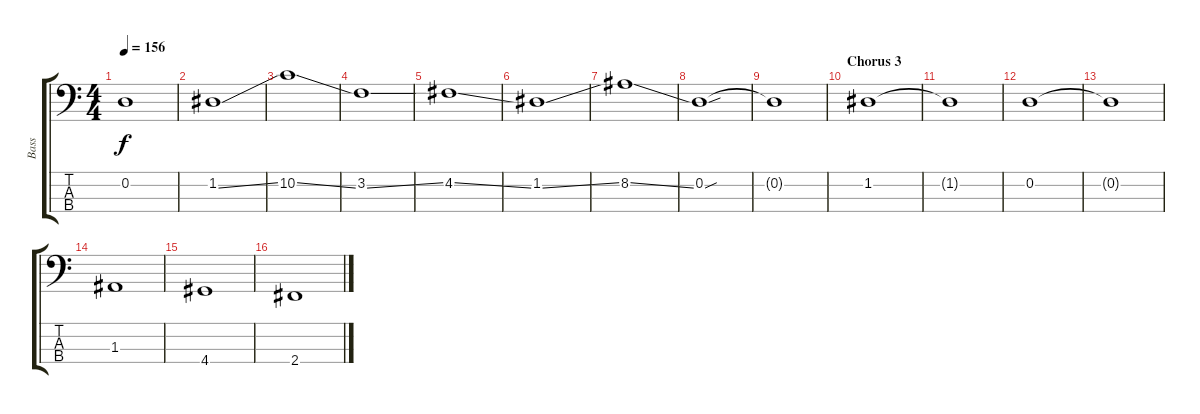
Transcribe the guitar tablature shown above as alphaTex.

\track ("Bass" "Bass") {instrument electricbassfinger}
\staff {score tabs}
\tuning (G2 D2 A1 E1) {hide}
\ts (4 4)
\tempo 156
\clef f4
\ks c
0.2{t}.1{dy f} |
1.2{ss}.1 |
10.2{ss}.1 |
3.2{ss}.1 |
4.2{ss}.1 |
1.2{ss}.1 |
8.2{ss}.1 |
0.2{sou}.1 |
0.2{t}.1 |
\section ("" "Chorus 3")
1.2.1 |
1.2{t}.1 |
0.2.1 |
0.2{t}.1 |
1.3.1 |
4.4.1 |
2.4.1
